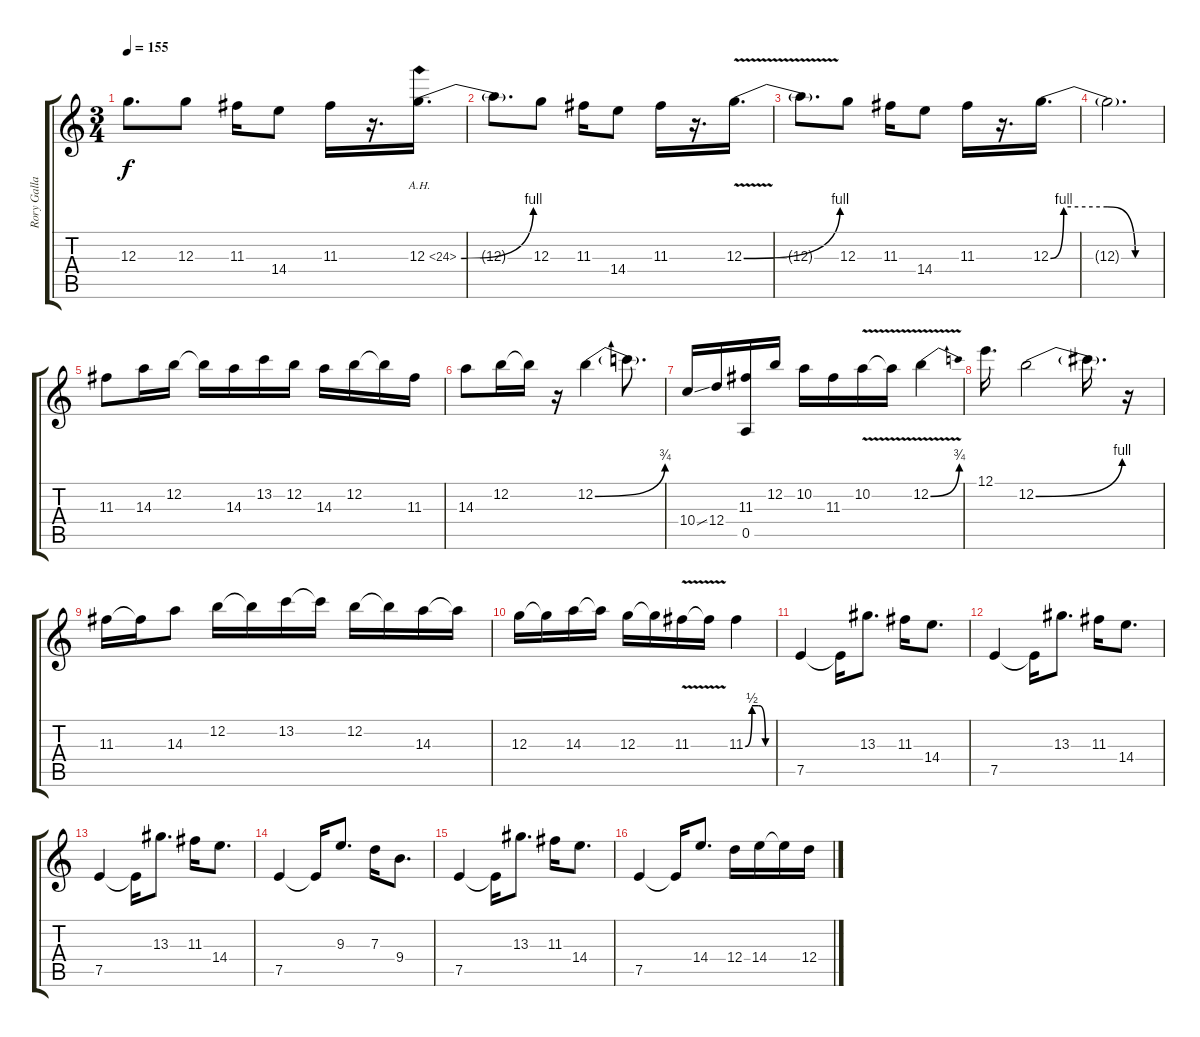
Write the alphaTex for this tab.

\track ("Rory Gallagher (For Sound)" "Rory Galla") {instrument electricguitarclean}
\staff {score tabs}
\tuning (E4 B3 G3 D3 A2 E2) {hide}
\ts (3 4)
\tempo 155
\clef g2
\ks c
12.3{t}.8{d dy f} 12.3.8 11.3.16 14.4.8 11.3.16 r.16{d} 12.3{be (bend 0 0 60 4) ah 12}.16{d} |
12.3{t}.8{d} 12.3.8 11.3.16 14.4.8 11.3.16 r.16{d} 12.3{be (bend 0 0 60 4) v}.16{d} |
12.3{t}.8{d} 12.3.8 11.3.16 14.4.8 11.3.16 r.16{d} 12.3{be (custom 0 0 7 4 30 4 45 0 60 0)}.16{d} |
12.3{t}.2{d} |
11.3.8 14.3.16 12.2.16 12.2{t}.16 14.3.16 13.2.16 12.2.16 14.3.16 12.2.16 12.2{t}.16 11.3.16 |
14.3.8 12.2.16 12.2{t}.16 r.16 12.2{be (bend 0 0 60 3)}.4 12.2{t}.8{d} |
10.4{ss}.16 12.4.16 (11.3 0.5).16 12.2.16 10.2.16 11.3.16 10.2{v}.16 10.2{t}.16 12.2{be (bend 0 0 60 3) v}.4 |
12.1.16{d} 12.2{be (bend 0 0 60 4)}.2 12.2{t}.16{d} r.16 |
11.3.16 11.3{t}.16 14.3.8 12.2.16 12.2{t}.16 13.2.16 13.2{t}.16 12.2.16 12.2{t}.16 14.3.16 14.3{t}.16 |
12.3.16 12.3{t}.16 14.3.16 14.3{t}.16 12.3.16 12.3{t}.16 11.3{v}.16 11.3{t}.16 11.3{be (custom 0 0 15 2 30 2 45 0 60 0)}.4 |
7.5.4 7.5{t}.16 13.3.8{d} 11.3.16 14.4.8{d} |
7.5.4 7.5{t}.16 13.3.8{d} 11.3.16 14.4.8{d} |
7.5.4 7.5{t}.16 13.3.8{d} 11.3.16 14.4.8{d} |
7.5.4 7.5{t}.16 9.3.8{d} 7.3.16 9.4.8{d} |
7.5.4 7.5{t}.16 13.3.8{d} 11.3.16 14.4.8{d} |
7.5.4 7.5{t}.16 14.4.8{d} 12.4.16 14.4.16 14.4{t}.16 12.4.16
